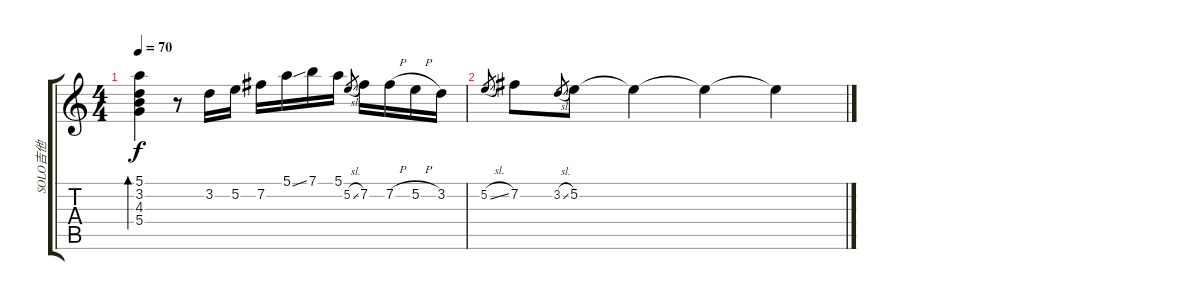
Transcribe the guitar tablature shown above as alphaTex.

\track ("SOLO吉他" "SOLO吉他") {instrument acousticguitarsteel}
\staff {score tabs}
\tuning (E4 B3 G3 D3 A2 E2) {hide}
\ts (4 4)
\tempo 70
\clef g2
\ks c
(5.1 3.2 4.3 5.4).4{bd 240 dy f} r.8 3.2.16 5.2.16 7.2.16 5.1{ss}.16 7.1.16 5.1.16 5.2{sl}.8{gr} 7.2.16 7.2{h}.16 5.2{h}.16 3.2.16 |
5.2{sl}.8{gr} 7.2.8 3.2{sl}.8{gr} 5.2.8 5.2{t}.4 5.2{t}.4 5.2{t}.4
